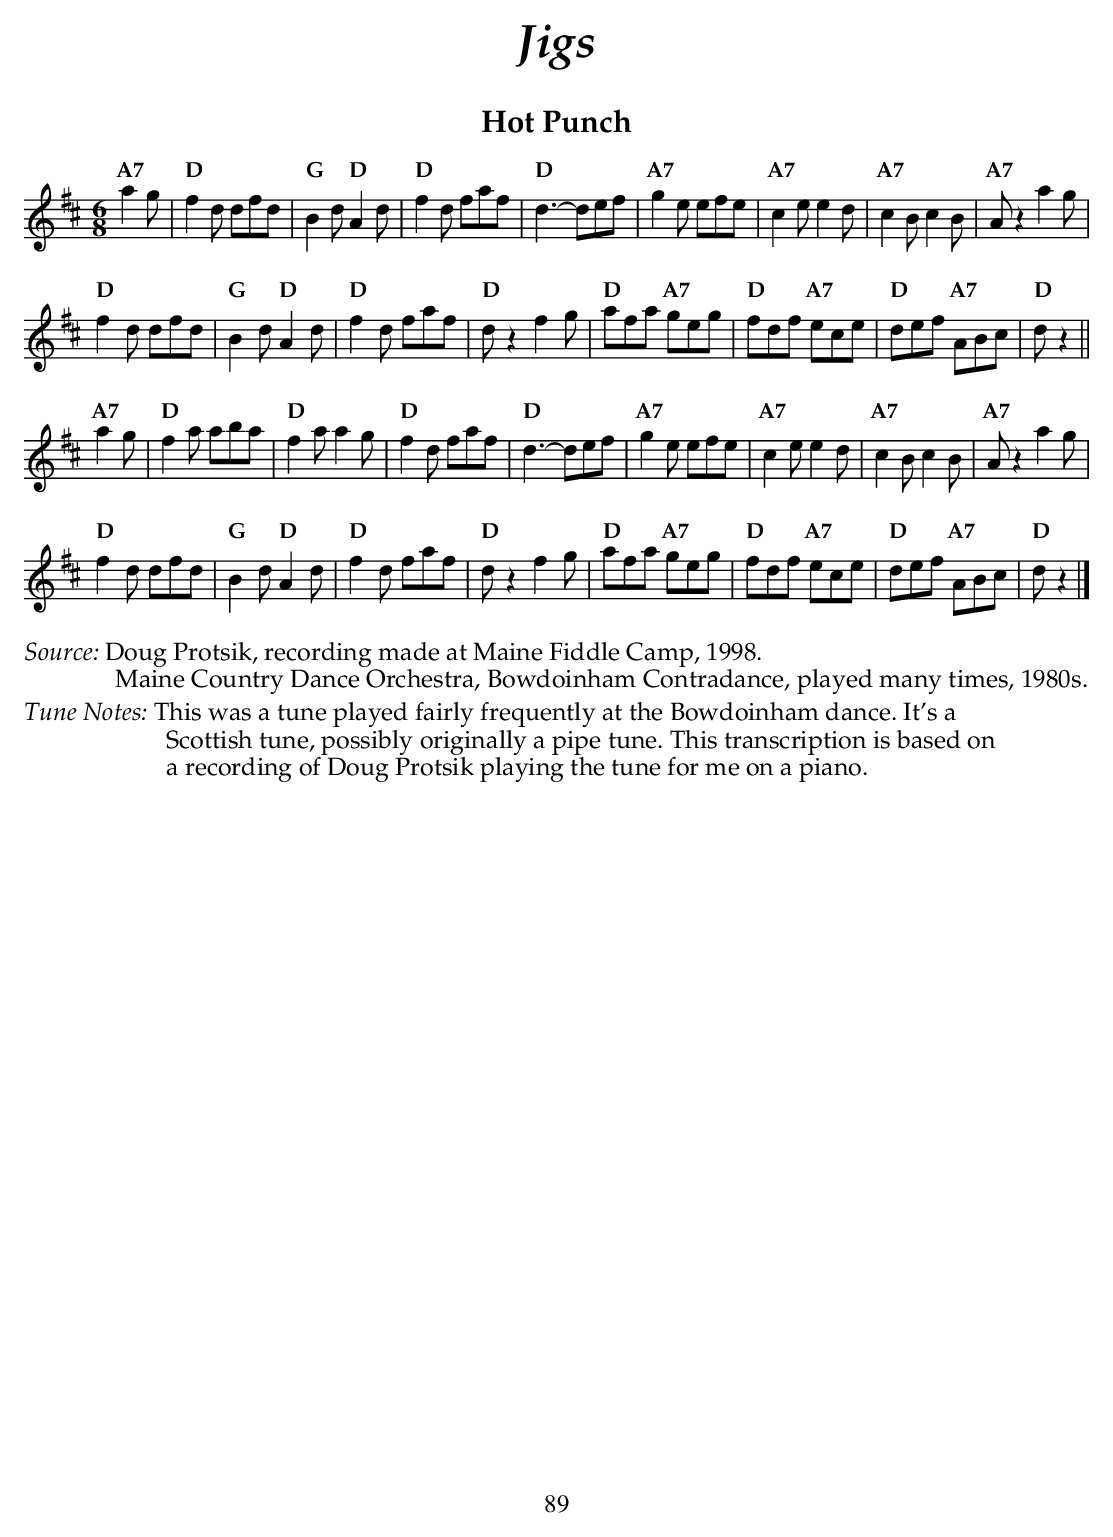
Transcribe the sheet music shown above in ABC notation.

X:1
T:Hot Punch
M:6/8
L:1/8
K:Dmaj
"A7" a2g |\
"D" f2d dfd      | "G" B2d "D" A2d  | "D" f2d faf      | "D" d3- def  |\
"A7" g2e efe     | "A7" c2e e2d     | "A7" c2B c2B     | "A7" Az2 a2g |
"D" f2d dfd      | "G" B2d "D" A2d  | "D" f2d faf      | "D" dz2 f2g  |\
"D" afa "A7" geg | "D" fdf "A7" ece | "D" def "A7" ABc | "D" dz2      ||
"A7" a2g |\
"D" f2a aba      | "D" f2a a2g      | "D" f2d faf      | "D" d3- def  |\
"A7" g2e efe     | "A7" c2e e2d     | "A7" c2B c2B     | "A7" Az2 a2g |
"D" f2d dfd      | "G" B2d "D" A2d  | "D" f2d faf      | "D" dz2 f2g  |\
"D" afa "A7" geg | "D" fdf "A7" ece | "D" def "A7" ABc | "D" dz2      |]
